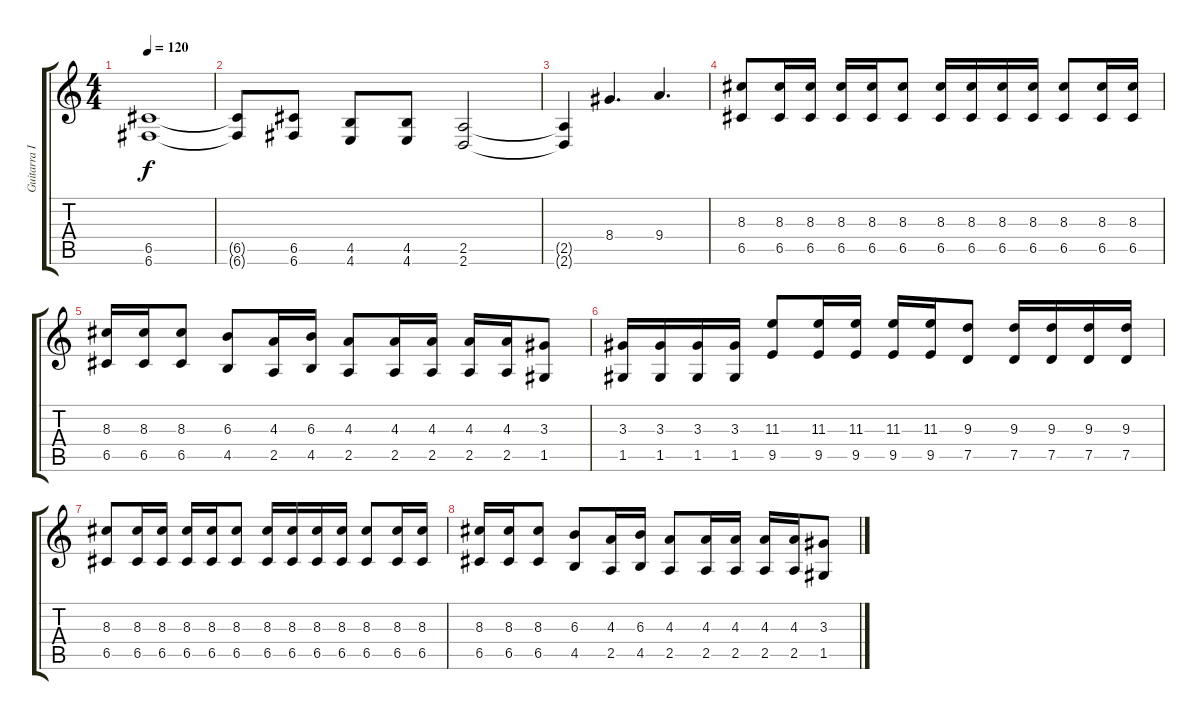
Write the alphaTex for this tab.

\track ("Guitarra II" "Guitarra I") {instrument distortionguitar}
\staff {score tabs}
\tuning (D4 A3 F3 C3 G2 C2) {hide}
\ts (4 4)
\tempo 120
\clef g2
\ks c
(6.5 6.6).1{dy f} |
(6.5{t} 6.6{t}).8 (6.5 6.6).8 (4.5 4.6).8 (4.5 4.6).8 (2.5 2.6).2 |
(2.5{t} 2.6{t}).4 8.4.4{d} 9.4.4{d} |
(8.3 6.5).8 (8.3 6.5).16 (8.3 6.5).16 (8.3 6.5).16 (8.3 6.5).16 (8.3 6.5).8 (8.3 6.5).16 (8.3 6.5).16 (8.3 6.5).16 (8.3 6.5).16 (8.3 6.5).8 (8.3 6.5).16 (8.3 6.5).16 |
(8.3 6.5).16 (8.3 6.5).16 (8.3 6.5).8 (6.3 4.5).8 (4.3 2.5).16 (6.3 4.5).16 (4.3 2.5).8 (4.3 2.5).16 (4.3 2.5).16 (4.3 2.5).16 (4.3 2.5).16 (3.3 1.5).8 |
(3.3 1.5).16 (3.3 1.5).16 (3.3 1.5).16 (3.3 1.5).16 (11.3 9.5).8 (11.3 9.5).16 (11.3 9.5).16 (11.3 9.5).16 (11.3 9.5).16 (9.3 7.5).8 (9.3 7.5).16 (9.3 7.5).16 (9.3 7.5).16 (9.3 7.5).16 |
(8.3 6.5).8 (8.3 6.5).16 (8.3 6.5).16 (8.3 6.5).16 (8.3 6.5).16 (8.3 6.5).8 (8.3 6.5).16 (8.3 6.5).16 (8.3 6.5).16 (8.3 6.5).16 (8.3 6.5).8 (8.3 6.5).16 (8.3 6.5).16 |
(8.3 6.5).16 (8.3 6.5).16 (8.3 6.5).8 (6.3 4.5).8 (4.3 2.5).16 (6.3 4.5).16 (4.3 2.5).8 (4.3 2.5).16 (4.3 2.5).16 (4.3 2.5).16 (4.3 2.5).16 (3.3 1.5).8
